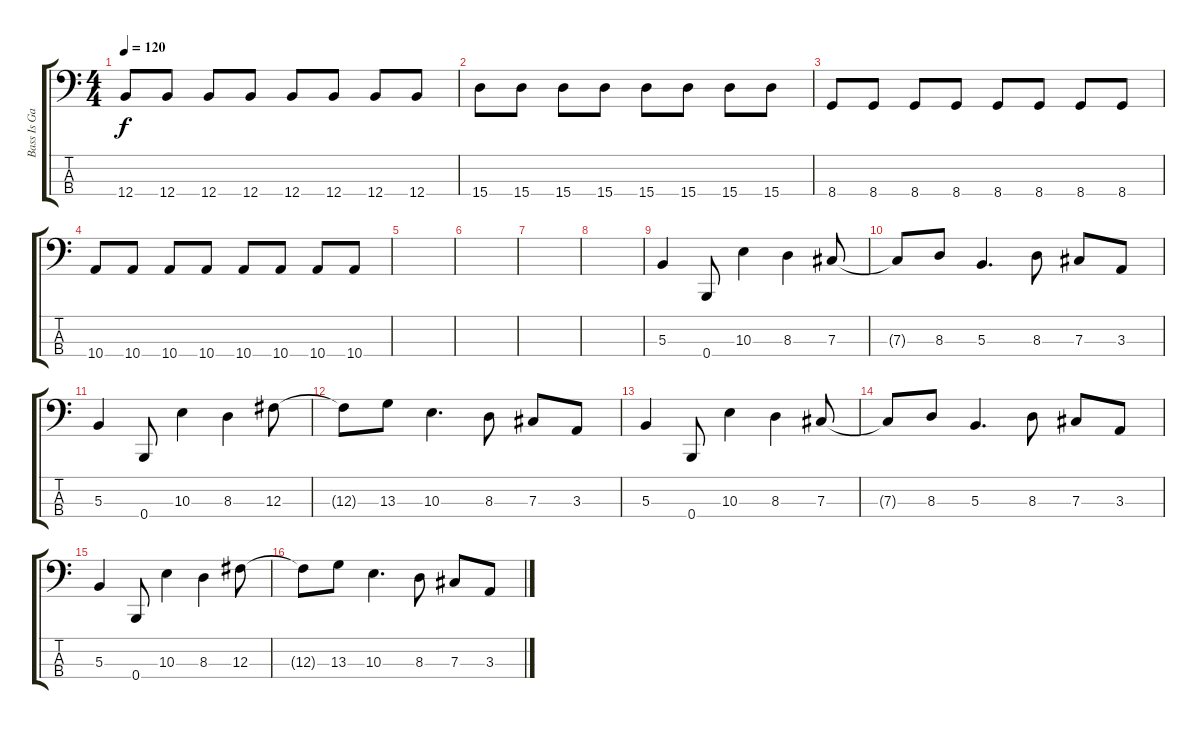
\track ("Bass Is Gay" "Bass Is Ga") {instrument electricbasspick}
\staff {score tabs}
\tuning (E2 B1 Gb1 B0) {hide}
\ts (4 4)
\tempo 120
\clef f4
\ks c
12.4.8{dy f} 12.4.8 12.4.8 12.4.8 12.4.8 12.4.8 12.4.8 12.4.8 |
15.4.8 15.4.8 15.4.8 15.4.8 15.4.8 15.4.8 15.4.8 15.4.8 |
8.4.8 8.4.8 8.4.8 8.4.8 8.4.8 8.4.8 8.4.8 8.4.8 |
10.4.8 10.4.8 10.4.8 10.4.8 10.4.8 10.4.8 10.4.8 10.4.8 |
|
|
|
|
5.3.4 0.4.8 10.3.4 8.3.4 7.3.8 |
7.3{t}.8 8.3.8 5.3.4{d} 8.3.8 7.3.8 3.3.8 |
5.3.4 0.4.8 10.3.4 8.3.4 12.3.8 |
12.3{t}.8 13.3.8 10.3.4{d} 8.3.8 7.3.8 3.3.8 |
5.3.4 0.4.8 10.3.4 8.3.4 7.3.8 |
7.3{t}.8 8.3.8 5.3.4{d} 8.3.8 7.3.8 3.3.8 |
5.3.4 0.4.8 10.3.4 8.3.4 12.3.8 |
12.3{t}.8 13.3.8 10.3.4{d} 8.3.8 7.3.8 3.3.8
